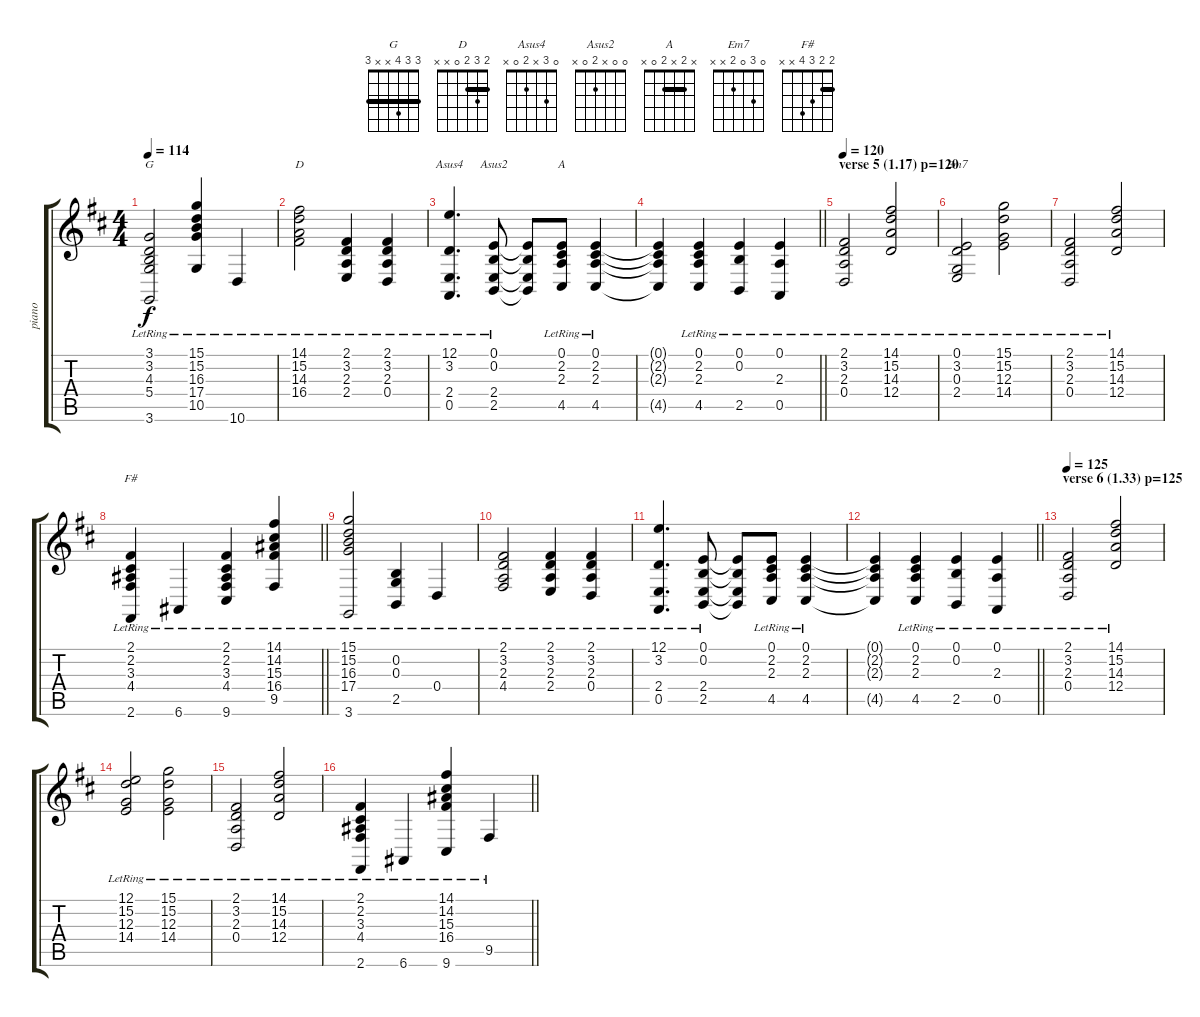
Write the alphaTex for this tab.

\track ("piano" "piano") {instrument brightacousticpiano}
\staff {score tabs}
\tuning (E4 B3 G3 D3 A2 E2) {hide}
\chord ("G" 3 3 4 x x 3) {barre 3}
\chord ("D" 2 3 2 0 x x) {barre 2}
\chord ("Asus4" 0 3 x 2 0 x)
\chord ("Asus2" 0 0 x 2 0 x)
\chord ("A" x 2 x 2 0 x) {barre 2}
\chord ("Em7" 0 3 0 2 x x)
\chord ("F#" 2 2 3 4 x x) {barre 2}
\ts (4 4)
\tempo 114
\clef g2
\ks d
(3.1{lr} 3.2{lr} 4.3{lr} 5.4{lr} 3.6{lr}).2{ch "G" dy f} (15.1{lr} 15.2{lr} 16.3{lr} 17.4{lr} 10.5{lr}).4 10.6{lr}.4 |
(14.1{lr} 15.2{lr} 14.3{lr} 16.4{lr}).2{ch "D"} (2.1{lr} 3.2{lr} 2.3{lr} 2.4{lr}).4 (2.1{lr} 3.2{lr} 2.3{lr} 0.4{lr}).4 |
(12.1{lr} 3.2{lr} 2.4{lr} 0.5{lr}).4{d ch "Asus4"} (0.1{lr} 0.2{lr} 2.4{lr} 2.5{lr}).8{ch "Asus2"} (0.1{t} 0.2{t} 2.4{t} 2.5{t}).8 (0.1{lr} 2.2{lr} 2.3{lr} 4.5{lr}).8{ch "A"} (0.1{lr} 2.2{lr} 2.3{lr} 4.5{lr}).4 |
\barLineRight lightlight
(0.1{t} 2.2{t} 2.3{t} 4.5{t}).4 (0.1{lr} 2.2{lr} 2.3{lr} 4.5{lr}).4 (0.1{lr} 0.2{lr} 2.5{lr}).4 (0.1{lr} 2.3{lr} 0.5{lr}).4 |
\section ("" "verse 5 (1.17) p=120")
\tempo 120
(2.1{lr} 3.2{lr} 2.3{lr} 0.4{lr}).2 (14.1{lr} 15.2{lr} 14.3{lr} 12.4{lr}).2 |
(0.1{lr} 3.2{lr} 0.3{lr} 2.4{lr}).2{ch "Em7"} (15.1{lr} 15.2{lr} 12.3{lr} 14.4{lr}).2 |
(2.1{lr} 3.2{lr} 2.3{lr} 0.4{lr}).2 (14.1{lr} 15.2{lr} 14.3{lr} 12.4{lr}).2 |
\barLineRight lightlight
(2.1{lr} 2.2{lr} 3.3{lr} 4.4{lr} 2.6{lr}).4{ch "F#"} 6.6{lr}.4 (2.1{lr} 2.2{lr} 3.3{lr} 4.4{lr} 9.6{lr}).4 (14.1{lr} 14.2{lr} 15.3{lr} 16.4{lr} 9.5{lr}).4 |
(15.1{lr} 15.2{lr} 16.3{lr} 17.4{lr} 3.6{lr}).2 (0.2{lr} 0.3{lr} 2.5{lr}).4 0.4{lr}.4 |
(2.1{lr} 3.2{lr} 2.3{lr} 4.4{lr}).2 (2.1{lr} 3.2{lr} 2.3{lr} 2.4{lr}).4 (2.1{lr} 3.2{lr} 2.3{lr} 0.4{lr}).4 |
(12.1{lr} 3.2{lr} 2.4{lr} 0.5{lr}).4{d} (0.1{lr} 0.2{lr} 2.4{lr} 2.5{lr}).8 (0.1{t} 0.2{t} 2.4{t} 2.5{t}).8 (0.1{lr} 2.2{lr} 2.3{lr} 4.5{lr}).8 (0.1{lr} 2.2{lr} 2.3{lr} 4.5{lr}).4 |
\barLineRight lightlight
(0.1{t} 2.2{t} 2.3{t} 4.5{t}).4 (0.1{lr} 2.2{lr} 2.3{lr} 4.5{lr}).4 (0.1{lr} 0.2{lr} 2.5{lr}).4 (0.1{lr} 2.3{lr} 0.5{lr}).4 |
\section ("" "verse 6 (1.33) p=125")
\tempo 125
(2.1{lr} 3.2{lr} 2.3{lr} 0.4{lr}).2 (14.1{lr} 15.2{lr} 14.3{lr} 12.4{lr}).2 |
(12.1{lr} 15.2{lr} 12.3{lr} 14.4{lr}).2 (15.1{lr} 15.2{lr} 12.3{lr} 14.4{lr}).2 |
(2.1{lr} 3.2{lr} 2.3{lr} 0.4{lr}).2 (14.1{lr} 15.2{lr} 14.3{lr} 12.4{lr}).2 |
\barLineRight lightlight
(2.1{lr} 2.2{lr} 3.3{lr} 4.4{lr} 2.6{lr}).4 6.6{lr}.4 (14.1{lr} 14.2{lr} 15.3{lr} 16.4{lr} 9.6{lr}).4 9.5{lr}.4
